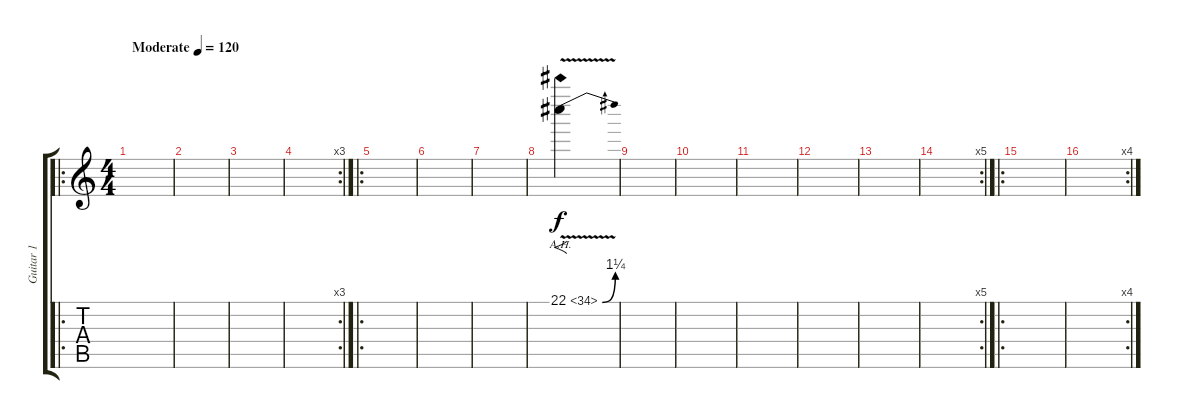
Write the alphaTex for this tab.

\track ("Guitar 1" "Guitar 1") {instrument overdrivenguitar}
\staff {score tabs}
\tuning (Eb4 Bb3 Gb3 Db3 Ab2 Eb2) {hide}
\ro
\ts (4 4)
\tempo (120 "Moderate")
\clef g2
\ks c
|
|
|
\rc 3
|
\ro
|
|
|
22.1{be (bend 0 0 60 5) ah 12 v}.4{f} |
|
|
|
|
|
\rc 5
|
\ro
|
\rc 4
